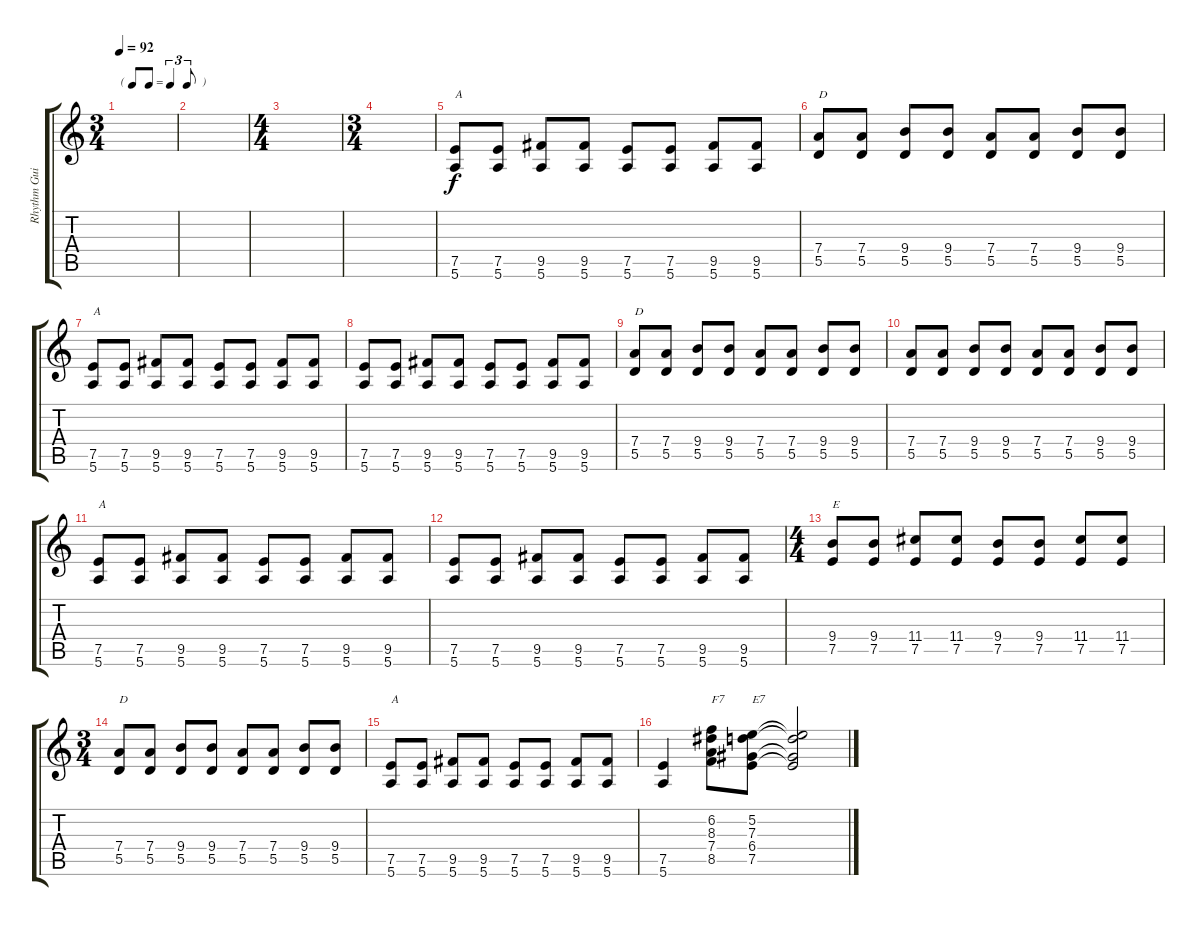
\track ("Rhythm Guitar" "Rhythm Gui") {instrument electricguitarmuted}
\staff {score tabs}
\tuning (E4 B3 G3 D3 A2 E2) {hide}
\ts (3 4)
\tf triplet8th
\tempo 92
\clef g2
\ks c
|
|
\ts (4 4)
|
\ts (3 4)
|
(7.5 5.6).8{txt "A"} (7.5 5.6).8 (9.5 5.6).8 (9.5 5.6).8 (7.5 5.6).8 (7.5 5.6).8 (9.5 5.6).8 (9.5 5.6).8 |
(7.4 5.5).8{txt "D"} (7.4 5.5).8 (9.4 5.5).8 (9.4 5.5).8 (7.4 5.5).8 (7.4 5.5).8 (9.4 5.5).8 (9.4 5.5).8 |
(7.5 5.6).8{txt "A"} (7.5 5.6).8 (9.5 5.6).8 (9.5 5.6).8 (7.5 5.6).8 (7.5 5.6).8 (9.5 5.6).8 (9.5 5.6).8 |
(7.5 5.6).8 (7.5 5.6).8 (9.5 5.6).8 (9.5 5.6).8 (7.5 5.6).8 (7.5 5.6).8 (9.5 5.6).8 (9.5 5.6).8 |
(7.4 5.5).8{txt "D"} (7.4 5.5).8 (9.4 5.5).8 (9.4 5.5).8 (7.4 5.5).8 (7.4 5.5).8 (9.4 5.5).8 (9.4 5.5).8 |
(7.4 5.5).8 (7.4 5.5).8 (9.4 5.5).8 (9.4 5.5).8 (7.4 5.5).8 (7.4 5.5).8 (9.4 5.5).8 (9.4 5.5).8 |
(7.5 5.6).8{txt "A"} (7.5 5.6).8 (9.5 5.6).8 (9.5 5.6).8 (7.5 5.6).8 (7.5 5.6).8 (9.5 5.6).8 (9.5 5.6).8 |
(7.5 5.6).8 (7.5 5.6).8 (9.5 5.6).8 (9.5 5.6).8 (7.5 5.6).8 (7.5 5.6).8 (9.5 5.6).8 (9.5 5.6).8 |
\ts (4 4)
(9.4 7.5).8{txt "E"} (9.4 7.5).8 (11.4 7.5).8 (11.4 7.5).8 (9.4 7.5).8 (9.4 7.5).8 (11.4 7.5).8 (11.4 7.5).8 |
\ts (3 4)
(7.4 5.5).8{txt "D"} (7.4 5.5).8 (9.4 5.5).8 (9.4 5.5).8 (7.4 5.5).8 (7.4 5.5).8 (9.4 5.5).8 (9.4 5.5).8 |
(7.5 5.6).8{txt "A"} (7.5 5.6).8 (9.5 5.6).8 (9.5 5.6).8 (7.5 5.6).8 (7.5 5.6).8 (9.5 5.6).8 (9.5 5.6).8 |
(7.5 5.6).4 (6.2 8.3 7.4 8.5).8{txt "F7"} (5.2 7.3 6.4 7.5).8{txt "E7"} (5.2{t} 7.3{t} 6.4{t} 7.5{t}).2
